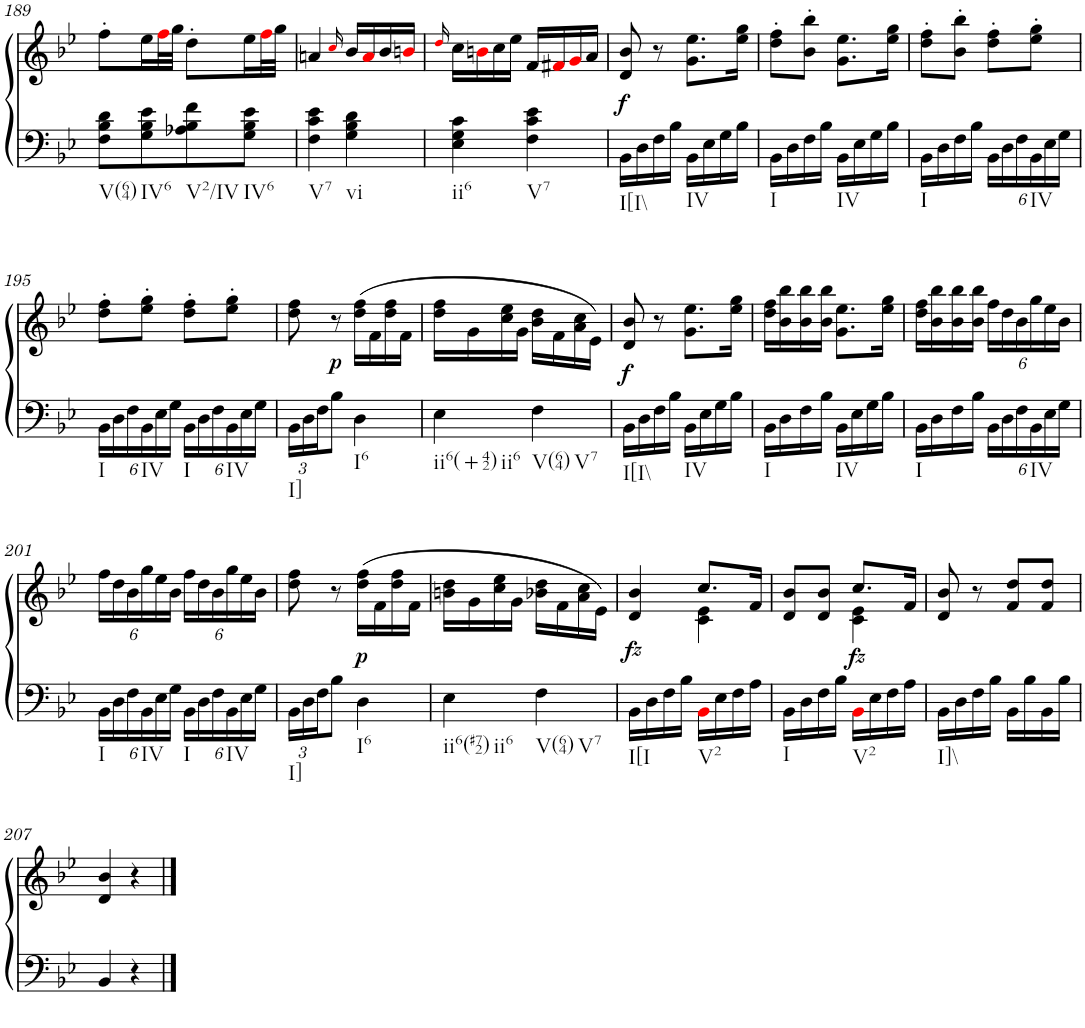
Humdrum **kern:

**kern	**kern	**dynam
*part1	*part1	*part1
*staff2	*staff1	*staff1/2
*I"Piano	*	*
*I'Pno.	*	*
!!LO:PB:g=z
*clefG2	*clefG2	*
*k[b-e-]	*k[b-e-]	*
*B-:	*B-:	*
*M2/4	*M2/4	*
=189	=189	=189
!LO:TX:b:t=V(64)	!	!
8F\ 8B-\ 8d\L	8ff'\L	.
!LO:TX:b:t=IV6	!	!
8G\ 8B-\ 8e-\	16ee-\L	.
.	32ffi\L	.
.	32gg\JJJ	.
!LO:TX:b:t=V2/IV	!	!
8A-X\ 8B-\ 8f\	8dd'\L	.
!LO:TX:b:t=IV6	!	!
8G\ 8B-\ 8e-\J	16ee-\L	.
.	32ffi\L	.
.	32gg\JJJ	.
=190	=190	=190
!LO:TX:b:t=V7	!	!
4F\ 4c\ 4e-\	4an/	.
.	16qcci/	.
!LO:TX:b:t=vi	!	!
4G\ 4B-\ 4d\	16b-/LL	.
.	16ai/	.
.	16b-/	.
.	16bni/JJ	.
=191	=191	=191
.	16qddi/	.
!LO:TX:b:t=ii6	!	!
4E-\ 4G\ 4c\	16cc\LL	.
.	16bni\	.
.	16cc\	.
.	16ee-\JJ	.
!LO:TX:b:t=V7	!	!
4F\ 4c\ 4e-\	16f/LL	.
.	16f#Xi/	.
.	16gi/	.
.	16a/JJ	.
=192	=192	=192
!LO:TX:b:t=I[I\\	!	!
!	!	!LO:DY:b
16BB-\LL	8d/ 8b-/	f
16D\	.	.
16F\	8r	.
16B-\JJ	.	.
!LO:TX:b:t=IV	!	!
16BB-\LL	8.g\ 8.ee-\L	.
16E-\	.	.
16G\	.	.
16B-\JJ	16ee-\ 16gg\Jk	.
=193	=193	=193
!LO:TX:b:t=I	!	!
16BB-\LL	8dd\' 8ff\'L	.
16D\	.	.
16F\	8b-\' 8bb-\'J	.
16B-\JJ	.	.
!LO:TX:b:t=IV	!	!
16BB-\LL	8.g\ 8.ee-\L	.
16E-\	.	.
16G\	.	.
16B-\JJ	16ee-\ 16gg\Jk	.
=194	=194	=194
!LO:TX:b:t=I	!	!
16BB-\LL	8dd\' 8ff\'L	.
16D\	.	.
16F\	8b-\' 8bb-\'J	.
16B-\JJ	.	.
*Xbrackettup	*	*
24BB-\LL	8dd\' 8ff\'L	.
24D\	.	.
24F\	.	.
!LO:TX:b:t=IV	!	!
24BB-\	8ee-\' 8gg\'J	.
24E-\	.	.
24G\JJ	.	.
!!LO:LB:g=z
=195	=195	=195
!LO:TX:b:t=I	!	!
24BB-\LL	8dd\' 8ff\'L	.
24D\	.	.
24F\	.	.
!LO:TX:b:t=IV	!	!
24BB-\	8ee-\' 8gg\'J	.
24E-\	.	.
24G\JJ	.	.
!LO:TX:b:t=I	!	!
24BB-\LL	8dd\' 8ff\'L	.
24D\	.	.
24F\	.	.
!LO:TX:b:t=IV	!	!
24BB-\	8ee-\' 8gg\'J	.
24E-\	.	.
24G\JJ	.	.
=196	=196	=196
!LO:TX:b:t=I]	!	!
24BB-\LL	8dd\ 8ff\	.
24D\	.	.
24F\J	.	.
!	!	!LO:DY:b
8B-\J	8r	p
!LO:TX:b:t=I6	!	!
4D\	(16dd\ 16ff\LL	.
.	16f\	.
.	16dd\ 16ff\	.
.	16f\JJ	.
=197	=197	=197
!LO:TX:b:t=ii6(+42)	!	!
!LO:TX:b:t=ii6	!	!
4E-\	16dd\ 16ff\LL	.
.	16g\	.
.	16cc\ 16ee-\	.
.	16g\JJ	.
!LO:TX:b:t=V(64)	!	!
!LO:TX:b:t=V7	!	!
4F\	16b-\ 16dd\LL	.
.	16f\	.
.	16a\ 16cc\	.
.	16e-\JJ)	.
=198	=198	=198
!LO:TX:b:t=I[I\\	!	!
!	!	!LO:DY:b
16BB-\LL	8d/ 8b-/	f
16D\	.	.
16F\	8r	.
16B-\JJ	.	.
!LO:TX:b:t=IV	!	!
16BB-\LL	8.g\ 8.ee-\L	.
16E-\	.	.
16G\	.	.
16B-\JJ	16ee-\ 16gg\Jk	.
=199	=199	=199
!LO:TX:b:t=I	!	!
16BB-\LL	16dd\ 16ff\LL	.
16D\	16b-\ 16bb-\	.
16F\	16b-\ 16bb-\	.
16B-\JJ	16b-\ 16bb-\JJ	.
!LO:TX:b:t=IV	!	!
16BB-\LL	8.g\ 8.ee-\L	.
16E-\	.	.
16G\	.	.
16B-\JJ	16ee-\ 16gg\Jk	.
=200	=200	=200
!LO:TX:b:t=I	!	!
16BB-\LL	16dd\ 16ff\LL	.
16D\	16b-\ 16bb-\	.
16F\	16b-\ 16bb-\	.
16B-\JJ	16b-\ 16bb-\JJ	.
*	*Xbrackettup	*
24BB-\LL	24ff\LL	.
24D\	24dd\	.
24F\	24b-\	.
!LO:TX:b:t=IV	!	!
24BB-\	24gg\	.
24E-\	24ee-\	.
24G\JJ	24b-\JJ	.
!!LO:LB:g=z
=201	=201	=201
!LO:TX:b:t=I	!	!
24BB-\LL	24ff\LL	.
24D\	24dd\	.
24F\	24b-\	.
!LO:TX:b:t=IV	!	!
24BB-\	24gg\	.
24E-\	24ee-\	.
24G\JJ	24b-\JJ	.
!LO:TX:b:t=I	!	!
24BB-\LL	24ff\LL	.
24D\	24dd\	.
24F\	24b-\	.
!LO:TX:b:t=IV	!	!
24BB-\	24gg\	.
24E-\	24ee-\	.
24G\JJ	24b-\JJ	.
=202	=202	=202
!LO:TX:b:t=I]	!	!
24BB-\LL	8dd\ 8ff\	.
24D\	.	.
24F\J	.	.
8B-\J	8r	.
!LO:TX:b:t=I6	!	!
!	!	!LO:DY:b
4D\	(16dd\ 16ff\LL	p
.	16f\	.
.	16dd\ 16ff\	.
.	16f\JJ	.
=203	=203	=203
!LO:TX:b:t=ii6(#72)	!	!
!LO:TX:b:t=ii6	!	!
4E-\	16bn\ 16dd\LL	.
.	16g\	.
.	16cc\ 16ee-\	.
.	16g\JJ	.
!LO:TX:b:t=V(64)	!	!
!LO:TX:b:t=V7	!	!
4F\	16b-X\ 16dd\LL	.
.	16f\	.
.	16a\ 16cc\	.
.	16e-\JJ)	.
=204	=204	=204
*	*^	*
!LO:TX:b:t=I[I	!	!	!
!	!	!	!LO:DY:b
16BB-\LL	4d/ 4b-/	4ryy	fz
16D\	.	.	.
16F\	.	.	.
16B-\JJ	.	.	.
!LO:TX:b:t=V2	!	!	!
16BB-i\LL	8.cc/L	4c\ 4e-\	.
16E-\	.	.	.
16F\	.	.	.
16A\JJ	16f/Jk	.	.
=205	=205	=205	=205
!LO:TX:b:t=I	!	!	!
16BB-\LL	8d/ 8b-/L	4ryy	.
16D\	.	.	.
16F\	8d/ 8b-/J	.	.
16B-\JJ	.	.	.
!LO:TX:b:t=V2	!	!	!
!	!	!	!LO:DY:b
16BB-i\LL	8.cc/L	4c\ 4e-\	fz
16E-\	.	.	.
16F\	.	.	.
16A\JJ	16f/Jk	.	.
*	*v	*v	*
=206	=206	=206
!LO:TX:b:t=I]\\	!	!
16BB-\LL	8d/ 8b-/	.
16D\	.	.
16F\	8r	.
16B-\JJ	.	.
16BB-\LL	8f/ 8dd/L	.
16B-\	.	.
16BB-\	8f/ 8dd/J	.
16B-\JJ	.	.
!!LO:LB:g=z
=207	=207	=207
4BB-/	4d/ 4b-/	.
4r	4r	.
==	==	==
*-	*-	*-
